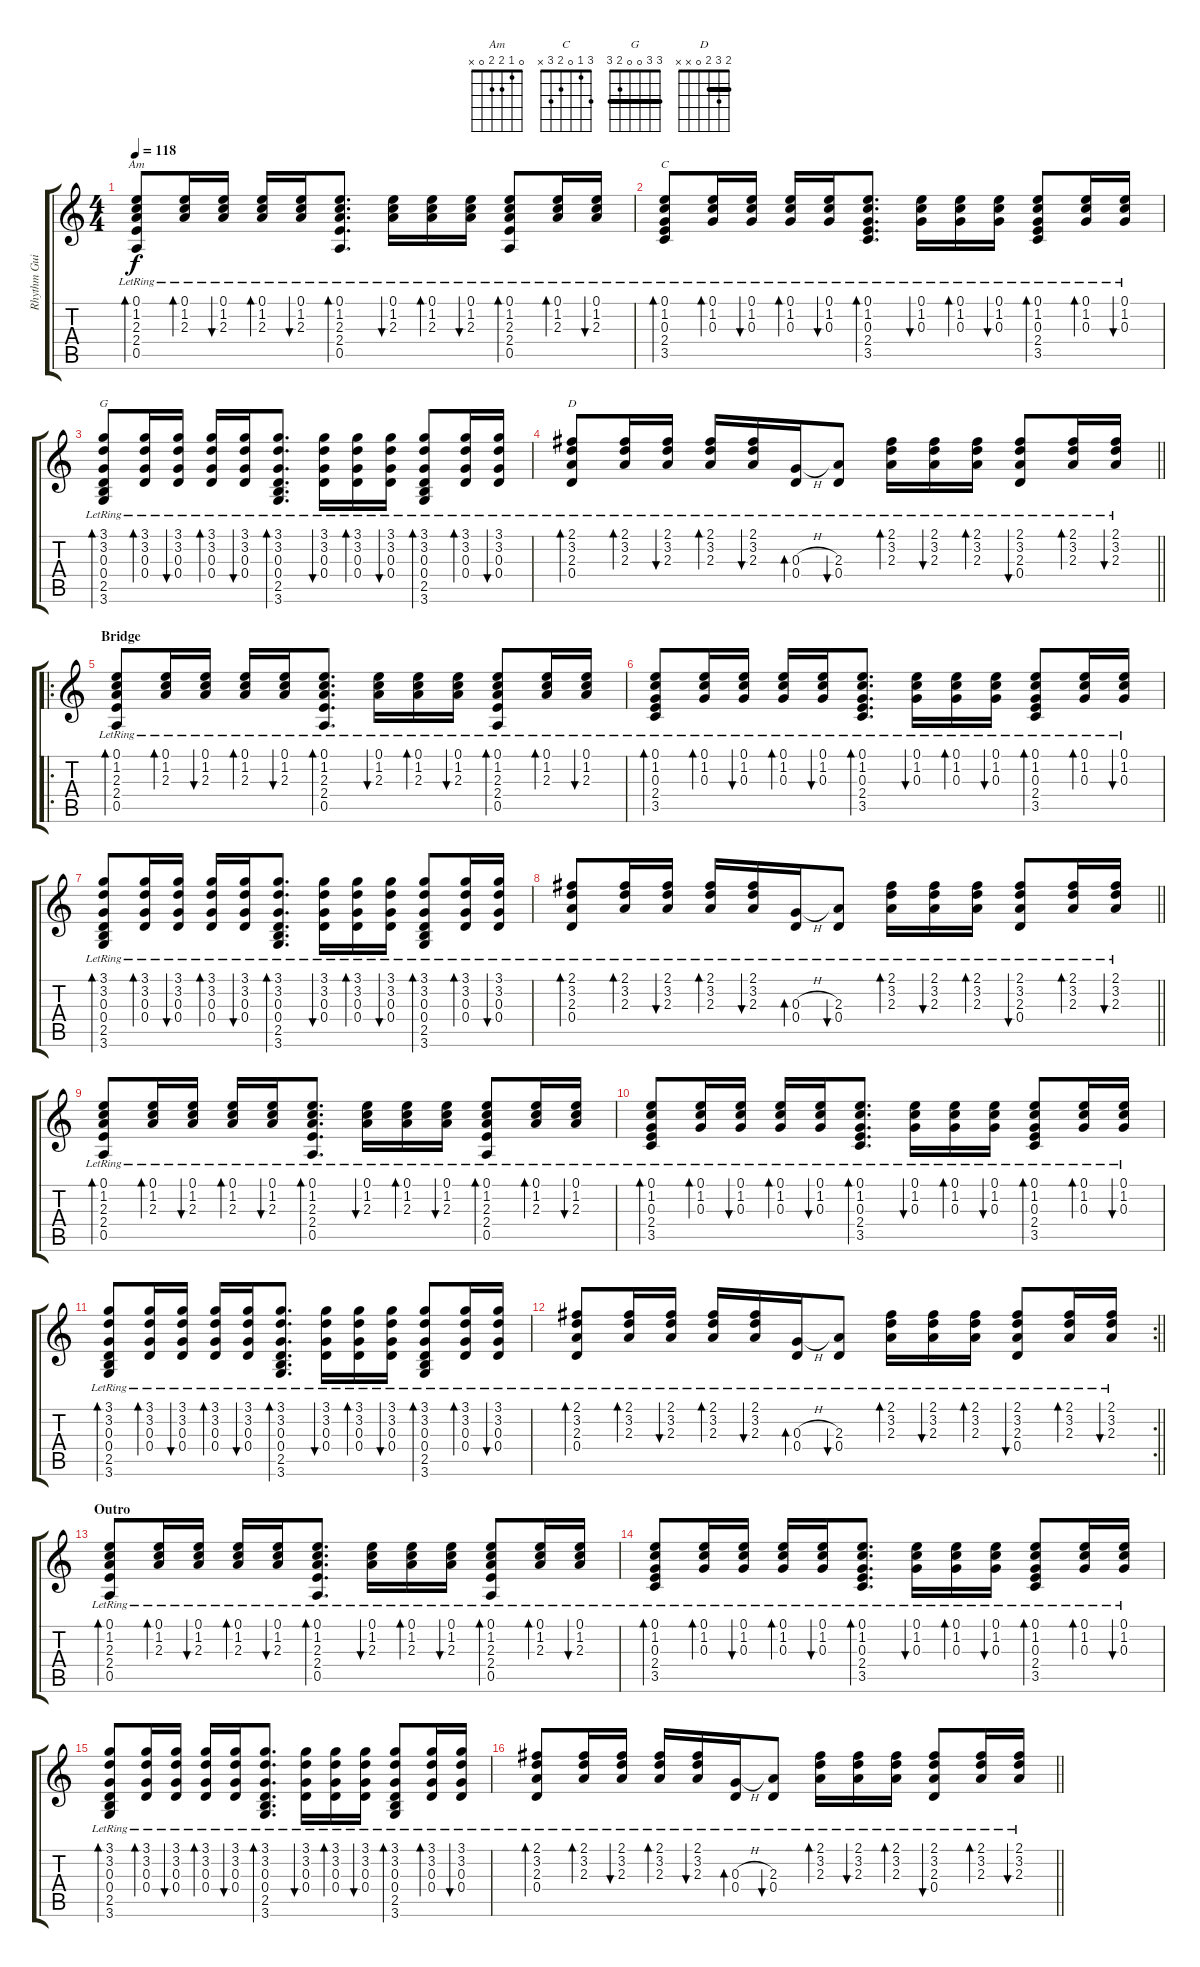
\track ("Rhythm Guitar" "Rhythm Gui") {instrument acousticguitarsteel}
\staff {score tabs}
\tuning (E4 B3 G3 D3 A2 E2) {hide}
\chord ("Am" 0 1 2 2 0 x)
\chord ("C" 3 1 0 2 3 x)
\chord ("G" 3 3 0 0 2 3) {barre 3}
\chord ("D" 2 3 2 0 x x) {barre 2}
\ts (4 4)
\tempo 118
\clef g2
\ks c
(0.1{lr} 1.2{lr} 2.3{lr} 2.4{lr} 0.5{lr}).8{bd 60 ch "Am" dy f} (0.1{lr} 1.2{lr} 2.3{lr}).16{bd 60} (0.1{lr} 1.2{lr} 2.3{lr}).16{bu 60} (0.1{lr} 1.2{lr} 2.3{lr}).16{bd 60} (0.1{lr} 1.2{lr} 2.3{lr}).16{bu 60} (0.1{lr} 1.2{lr} 2.3{lr} 2.4{lr} 0.5{lr}).8{d bd 60} (0.1{lr} 1.2{lr} 2.3{lr}).16{bu 60} (0.1{lr} 1.2{lr} 2.3{lr}).16{bd 60} (0.1{lr} 1.2{lr} 2.3{lr}).16{bu 60} (0.1{lr} 1.2{lr} 2.3{lr} 2.4 0.5).8{bd 60} (0.1{lr} 1.2{lr} 2.3{lr}).16{bd 60} (0.1{lr} 1.2{lr} 2.3{lr}).16{bu 60} |
(0.1{lr} 1.2{lr} 0.3{lr} 2.4{lr} 3.5{lr}).8{bd 60 ch "C"} (0.1{lr} 1.2{lr} 0.3{lr}).16{bd 60} (0.1{lr} 1.2{lr} 0.3{lr}).16{bu 60} (0.1{lr} 1.2{lr} 0.3{lr}).16{bd 60} (0.1{lr} 1.2{lr} 0.3{lr}).16{bu 60} (0.1{lr} 1.2{lr} 0.3{lr} 2.4{lr} 3.5{lr}).8{d bd 60} (0.1{lr} 1.2{lr} 0.3{lr}).16{bu 60} (0.1{lr} 1.2{lr} 0.3{lr}).16{bd 60} (0.1{lr} 1.2{lr} 0.3{lr}).16{bu 60} (0.1{lr} 1.2{lr} 0.3{lr} 2.4{lr} 3.5).8{bd 60} (0.1{lr} 1.2{lr} 0.3{lr}).16{bd 60} (0.1{lr} 1.2{lr} 0.3{lr}).16{bu 60} |
(3.1{lr} 3.2{lr} 0.3{lr} 0.4{lr} 2.5{lr} 3.6{lr}).8{bd 60 ch "G"} (3.1{lr} 3.2{lr} 0.3{lr} 0.4{lr}).16{bd 60} (3.1{lr} 3.2{lr} 0.3{lr} 0.4{lr}).16{bu 60} (3.1{lr} 3.2{lr} 0.3{lr} 0.4{lr}).16{bd 60} (3.1{lr} 3.2{lr} 0.3{lr} 0.4{lr}).16{bu 60} (3.1{lr} 3.2{lr} 0.3{lr} 0.4{lr} 2.5{lr} 3.6{lr}).8{d bd 60} (3.1{lr} 3.2{lr} 0.3{lr} 0.4{lr}).16{bu 60} (3.1{lr} 3.2{lr} 0.3{lr} 0.4{lr}).16{bd 60} (3.1{lr} 3.2{lr} 0.3{lr} 0.4{lr}).16{bu 60} (3.1{lr} 3.2{lr} 0.3{lr} 0.4{lr} 2.5{lr} 3.6{lr}).8{bd 60} (3.1{lr} 3.2{lr} 0.3{lr} 0.4{lr}).16{bd 60} (3.1{lr} 3.2{lr} 0.3{lr} 0.4{lr}).16{bu 60} |
\barLineRight lightlight
(2.1{lr} 3.2{lr} 2.3{lr} 0.4{lr}).8{bd 60 ch "D"} (2.1{lr} 3.2{lr} 2.3{lr}).16{bd 60} (2.1{lr} 3.2{lr} 2.3{lr}).16{bu 60} (2.1{lr} 3.2{lr} 2.3{lr}).16{bd 60} (2.1{lr} 3.2{lr} 2.3{lr}).16{bu 60} (0.3{h lr} 0.4{lr}).16{bd 60} (2.3{lr} 0.4{lr}).8{bu 60} (2.1{lr} 3.2{lr} 2.3{lr}).16{bd 60} (2.1{lr} 3.2{lr} 2.3{lr}).16{bu 60} (2.1{lr} 3.2{lr} 2.3{lr}).16{bd 60} (2.1{lr} 3.2{lr} 2.3{lr} 0.4{lr}).8{bu 60} (2.1{lr} 3.2{lr} 2.3{lr}).16{bd 60} (2.1{lr} 3.2{lr} 2.3{lr}).16{bu 60} |
\ro
\section ("" "Bridge")
(0.1{lr} 1.2{lr} 2.3{lr} 2.4{lr} 0.5{lr}).8{bd 60} (0.1{lr} 1.2{lr} 2.3{lr}).16{bd 60} (0.1{lr} 1.2{lr} 2.3{lr}).16{bu 60} (0.1{lr} 1.2{lr} 2.3{lr}).16{bd 60} (0.1{lr} 1.2{lr} 2.3{lr}).16{bu 60} (0.1{lr} 1.2{lr} 2.3{lr} 2.4{lr} 0.5{lr}).8{d bd 60} (0.1{lr} 1.2{lr} 2.3{lr}).16{bu 60} (0.1{lr} 1.2{lr} 2.3{lr}).16{bd 60} (0.1{lr} 1.2{lr} 2.3{lr}).16{bu 60} (0.1{lr} 1.2{lr} 2.3{lr} 2.4 0.5).8{bd 60} (0.1{lr} 1.2{lr} 2.3{lr}).16{bd 60} (0.1{lr} 1.2{lr} 2.3{lr}).16{bu 60} |
(0.1{lr} 1.2{lr} 0.3{lr} 2.4{lr} 3.5{lr}).8{bd 60} (0.1{lr} 1.2{lr} 0.3{lr}).16{bd 60} (0.1{lr} 1.2{lr} 0.3{lr}).16{bu 60} (0.1{lr} 1.2{lr} 0.3{lr}).16{bd 60} (0.1{lr} 1.2{lr} 0.3{lr}).16{bu 60} (0.1{lr} 1.2{lr} 0.3{lr} 2.4{lr} 3.5{lr}).8{d bd 60} (0.1{lr} 1.2{lr} 0.3{lr}).16{bu 60} (0.1{lr} 1.2{lr} 0.3{lr}).16{bd 60} (0.1{lr} 1.2{lr} 0.3{lr}).16{bu 60} (0.1{lr} 1.2{lr} 0.3{lr} 2.4{lr} 3.5).8{bd 60} (0.1{lr} 1.2{lr} 0.3{lr}).16{bd 60} (0.1{lr} 1.2{lr} 0.3{lr}).16{bu 60} |
(3.1{lr} 3.2{lr} 0.3{lr} 0.4{lr} 2.5{lr} 3.6{lr}).8{bd 60} (3.1{lr} 3.2{lr} 0.3{lr} 0.4{lr}).16{bd 60} (3.1{lr} 3.2{lr} 0.3{lr} 0.4{lr}).16{bu 60} (3.1{lr} 3.2{lr} 0.3{lr} 0.4{lr}).16{bd 60} (3.1{lr} 3.2{lr} 0.3{lr} 0.4{lr}).16{bu 60} (3.1{lr} 3.2{lr} 0.3{lr} 0.4{lr} 2.5{lr} 3.6{lr}).8{d bd 60} (3.1{lr} 3.2{lr} 0.3{lr} 0.4{lr}).16{bu 60} (3.1{lr} 3.2{lr} 0.3{lr} 0.4{lr}).16{bd 60} (3.1{lr} 3.2{lr} 0.3{lr} 0.4{lr}).16{bu 60} (3.1{lr} 3.2{lr} 0.3{lr} 0.4{lr} 2.5{lr} 3.6{lr}).8{bd 60} (3.1{lr} 3.2{lr} 0.3{lr} 0.4{lr}).16{bd 60} (3.1{lr} 3.2{lr} 0.3{lr} 0.4{lr}).16{bu 60} |
\barLineRight lightlight
(2.1{lr} 3.2{lr} 2.3{lr} 0.4{lr}).8{bd 60} (2.1{lr} 3.2{lr} 2.3{lr}).16{bd 60} (2.1{lr} 3.2{lr} 2.3{lr}).16{bu 60} (2.1{lr} 3.2{lr} 2.3{lr}).16{bd 60} (2.1{lr} 3.2{lr} 2.3{lr}).16{bu 60} (0.3{h lr} 0.4{lr}).16{bd 60} (2.3{lr} 0.4{lr}).8{bu 60} (2.1{lr} 3.2{lr} 2.3{lr}).16{bd 60} (2.1{lr} 3.2{lr} 2.3{lr}).16{bu 60} (2.1{lr} 3.2{lr} 2.3{lr}).16{bd 60} (2.1{lr} 3.2{lr} 2.3{lr} 0.4{lr}).8{bu 60} (2.1{lr} 3.2{lr} 2.3{lr}).16{bd 60} (2.1{lr} 3.2{lr} 2.3{lr}).16{bu 60} |
(0.1{lr} 1.2{lr} 2.3{lr} 2.4{lr} 0.5{lr}).8{bd 60} (0.1{lr} 1.2{lr} 2.3{lr}).16{bd 60} (0.1{lr} 1.2{lr} 2.3{lr}).16{bu 60} (0.1{lr} 1.2{lr} 2.3{lr}).16{bd 60} (0.1{lr} 1.2{lr} 2.3{lr}).16{bu 60} (0.1{lr} 1.2{lr} 2.3{lr} 2.4{lr} 0.5{lr}).8{d bd 60} (0.1{lr} 1.2{lr} 2.3{lr}).16{bu 60} (0.1{lr} 1.2{lr} 2.3{lr}).16{bd 60} (0.1{lr} 1.2{lr} 2.3{lr}).16{bu 60} (0.1{lr} 1.2{lr} 2.3{lr} 2.4 0.5).8{bd 60} (0.1{lr} 1.2{lr} 2.3{lr}).16{bd 60} (0.1{lr} 1.2{lr} 2.3{lr}).16{bu 60} |
(0.1{lr} 1.2{lr} 0.3{lr} 2.4{lr} 3.5{lr}).8{bd 60} (0.1{lr} 1.2{lr} 0.3{lr}).16{bd 60} (0.1{lr} 1.2{lr} 0.3{lr}).16{bu 60} (0.1{lr} 1.2{lr} 0.3{lr}).16{bd 60} (0.1{lr} 1.2{lr} 0.3{lr}).16{bu 60} (0.1{lr} 1.2{lr} 0.3{lr} 2.4{lr} 3.5{lr}).8{d bd 60} (0.1{lr} 1.2{lr} 0.3{lr}).16{bu 60} (0.1{lr} 1.2{lr} 0.3{lr}).16{bd 60} (0.1{lr} 1.2{lr} 0.3{lr}).16{bu 60} (0.1{lr} 1.2{lr} 0.3{lr} 2.4{lr} 3.5).8{bd 60} (0.1{lr} 1.2{lr} 0.3{lr}).16{bd 60} (0.1{lr} 1.2{lr} 0.3{lr}).16{bu 60} |
(3.1{lr} 3.2{lr} 0.3{lr} 0.4{lr} 2.5{lr} 3.6{lr}).8{bd 60} (3.1{lr} 3.2{lr} 0.3{lr} 0.4{lr}).16{bd 60} (3.1{lr} 3.2{lr} 0.3{lr} 0.4{lr}).16{bu 60} (3.1{lr} 3.2{lr} 0.3{lr} 0.4{lr}).16{bd 60} (3.1{lr} 3.2{lr} 0.3{lr} 0.4{lr}).16{bu 60} (3.1{lr} 3.2{lr} 0.3{lr} 0.4{lr} 2.5{lr} 3.6{lr}).8{d bd 60} (3.1{lr} 3.2{lr} 0.3{lr} 0.4{lr}).16{bu 60} (3.1{lr} 3.2{lr} 0.3{lr} 0.4{lr}).16{bd 60} (3.1{lr} 3.2{lr} 0.3{lr} 0.4{lr}).16{bu 60} (3.1{lr} 3.2{lr} 0.3{lr} 0.4{lr} 2.5{lr} 3.6{lr}).8{bd 60} (3.1{lr} 3.2{lr} 0.3{lr} 0.4{lr}).16{bd 60} (3.1{lr} 3.2{lr} 0.3{lr} 0.4{lr}).16{bu 60} |
\rc 2
\barLineRight lightlight
(2.1{lr} 3.2{lr} 2.3{lr} 0.4{lr}).8{bd 60} (2.1{lr} 3.2{lr} 2.3{lr}).16{bd 60} (2.1{lr} 3.2{lr} 2.3{lr}).16{bu 60} (2.1{lr} 3.2{lr} 2.3{lr}).16{bd 60} (2.1{lr} 3.2{lr} 2.3{lr}).16{bu 60} (0.3{h lr} 0.4{lr}).16{bd 60} (2.3{lr} 0.4{lr}).8{bu 60} (2.1{lr} 3.2{lr} 2.3{lr}).16{bd 60} (2.1{lr} 3.2{lr} 2.3{lr}).16{bu 60} (2.1{lr} 3.2{lr} 2.3{lr}).16{bd 60} (2.1{lr} 3.2{lr} 2.3{lr} 0.4{lr}).8{bu 60} (2.1{lr} 3.2{lr} 2.3{lr}).16{bd 60} (2.1{lr} 3.2{lr} 2.3{lr}).16{bu 60} |
\section ("" "Outro")
(0.1{lr} 1.2{lr} 2.3{lr} 2.4{lr} 0.5{lr}).8{bd 60} (0.1{lr} 1.2{lr} 2.3{lr}).16{bd 60} (0.1{lr} 1.2{lr} 2.3{lr}).16{bu 60} (0.1{lr} 1.2{lr} 2.3{lr}).16{bd 60} (0.1{lr} 1.2{lr} 2.3{lr}).16{bu 60} (0.1{lr} 1.2{lr} 2.3{lr} 2.4{lr} 0.5{lr}).8{d bd 60} (0.1{lr} 1.2{lr} 2.3{lr}).16{bu 60} (0.1{lr} 1.2{lr} 2.3{lr}).16{bd 60} (0.1{lr} 1.2{lr} 2.3{lr}).16{bu 60} (0.1{lr} 1.2{lr} 2.3{lr} 2.4 0.5).8{bd 60} (0.1{lr} 1.2{lr} 2.3{lr}).16{bd 60} (0.1{lr} 1.2{lr} 2.3{lr}).16{bu 60} |
(0.1{lr} 1.2{lr} 0.3{lr} 2.4{lr} 3.5{lr}).8{bd 60} (0.1{lr} 1.2{lr} 0.3{lr}).16{bd 60} (0.1{lr} 1.2{lr} 0.3{lr}).16{bu 60} (0.1{lr} 1.2{lr} 0.3{lr}).16{bd 60} (0.1{lr} 1.2{lr} 0.3{lr}).16{bu 60} (0.1{lr} 1.2{lr} 0.3{lr} 2.4{lr} 3.5{lr}).8{d bd 60} (0.1{lr} 1.2{lr} 0.3{lr}).16{bu 60} (0.1{lr} 1.2{lr} 0.3{lr}).16{bd 60} (0.1{lr} 1.2{lr} 0.3{lr}).16{bu 60} (0.1{lr} 1.2{lr} 0.3{lr} 2.4{lr} 3.5).8{bd 60} (0.1{lr} 1.2{lr} 0.3{lr}).16{bd 60} (0.1{lr} 1.2{lr} 0.3{lr}).16{bu 60} |
(3.1{lr} 3.2{lr} 0.3{lr} 0.4{lr} 2.5{lr} 3.6{lr}).8{bd 60} (3.1{lr} 3.2{lr} 0.3{lr} 0.4{lr}).16{bd 60} (3.1{lr} 3.2{lr} 0.3{lr} 0.4{lr}).16{bu 60} (3.1{lr} 3.2{lr} 0.3{lr} 0.4{lr}).16{bd 60} (3.1{lr} 3.2{lr} 0.3{lr} 0.4{lr}).16{bu 60} (3.1{lr} 3.2{lr} 0.3{lr} 0.4{lr} 2.5{lr} 3.6{lr}).8{d bd 60} (3.1{lr} 3.2{lr} 0.3{lr} 0.4{lr}).16{bu 60} (3.1{lr} 3.2{lr} 0.3{lr} 0.4{lr}).16{bd 60} (3.1{lr} 3.2{lr} 0.3{lr} 0.4{lr}).16{bu 60} (3.1{lr} 3.2{lr} 0.3{lr} 0.4{lr} 2.5{lr} 3.6{lr}).8{bd 60} (3.1{lr} 3.2{lr} 0.3{lr} 0.4{lr}).16{bd 60} (3.1{lr} 3.2{lr} 0.3{lr} 0.4{lr}).16{bu 60} |
\barLineRight lightlight
(2.1{lr} 3.2{lr} 2.3{lr} 0.4{lr}).8{bd 60} (2.1{lr} 3.2{lr} 2.3{lr}).16{bd 60} (2.1{lr} 3.2{lr} 2.3{lr}).16{bu 60} (2.1{lr} 3.2{lr} 2.3{lr}).16{bd 60} (2.1{lr} 3.2{lr} 2.3{lr}).16{bu 60} (0.3{h lr} 0.4{lr}).16{bd 60} (2.3{lr} 0.4{lr}).8{bu 60} (2.1{lr} 3.2{lr} 2.3{lr}).16{bd 60} (2.1{lr} 3.2{lr} 2.3{lr}).16{bu 60} (2.1{lr} 3.2{lr} 2.3{lr}).16{bd 60} (2.1{lr} 3.2{lr} 2.3{lr} 0.4{lr}).8{bu 60} (2.1{lr} 3.2{lr} 2.3{lr}).16{bd 60} (2.1{lr} 3.2{lr} 2.3{lr}).16{bu 60}
